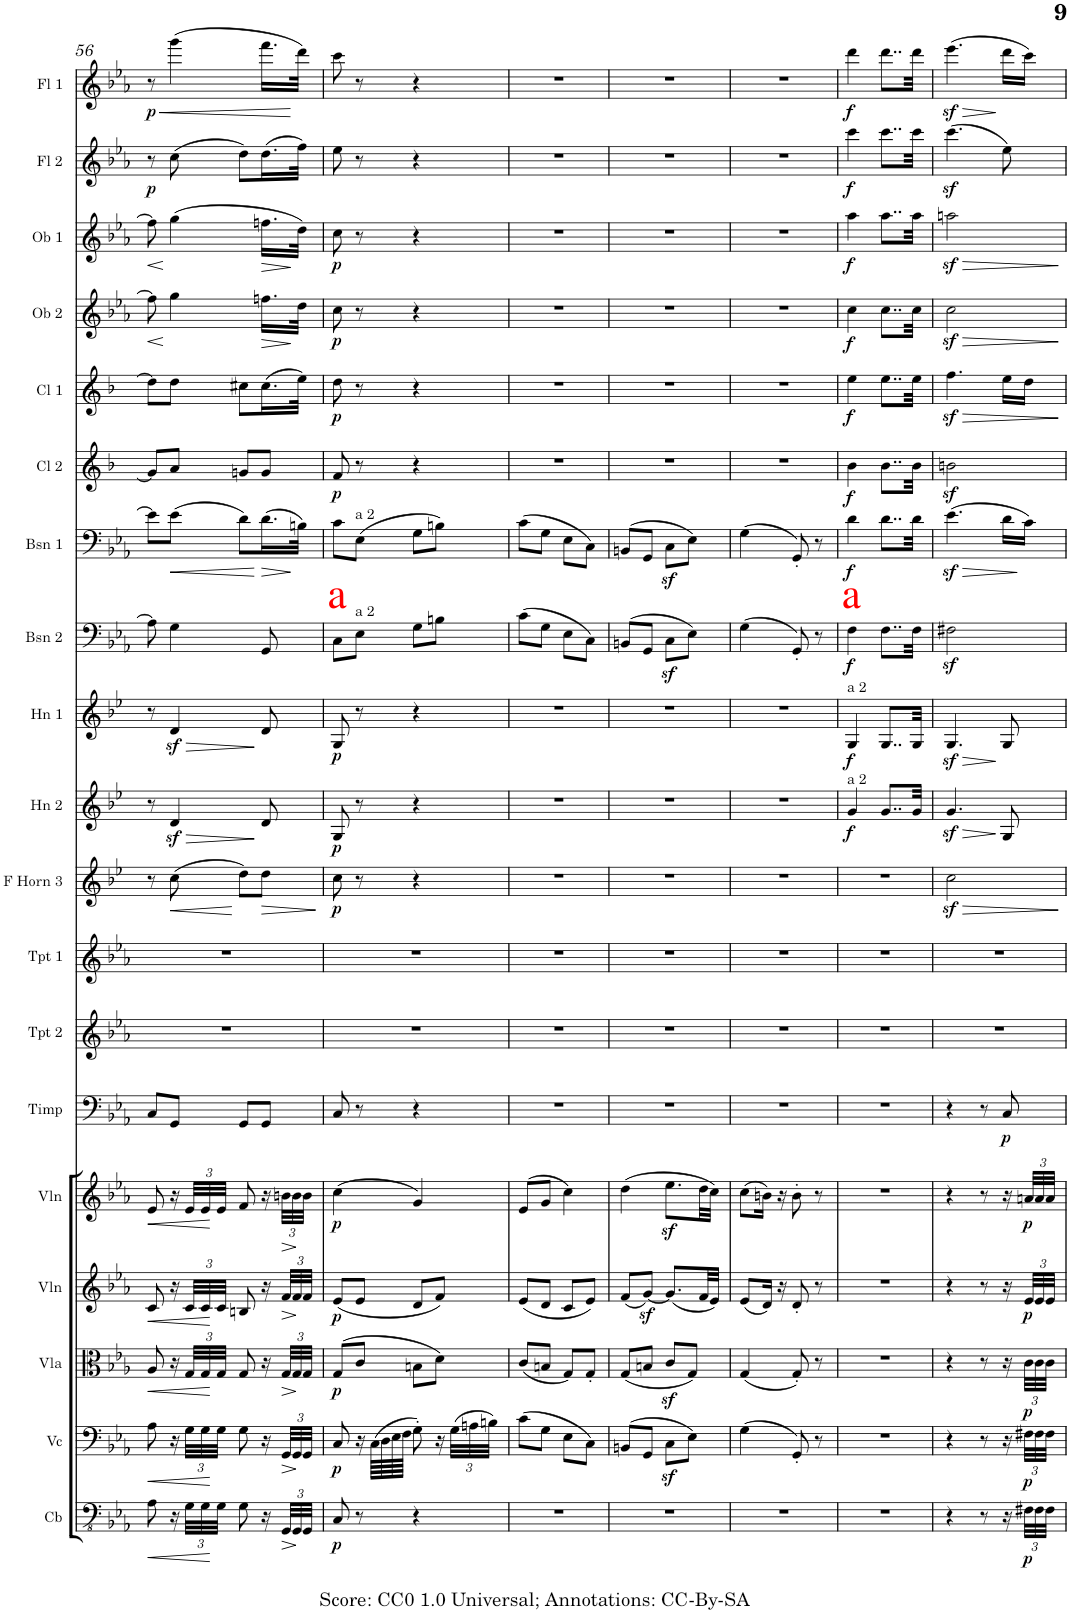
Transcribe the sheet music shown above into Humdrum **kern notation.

**kern	**dynam	**kern	**dynam	**kern	**dynam	**kern	**dynam	**kern	**dynam	**kern	**dynam	**kern	**kern	**kern	**dynam	**kern	**dynam	**kern	**dynam	**kern	**dynam	**kern	**text	**dynam	**kern	**dynam	**kern	**dynam	**kern	**dynam	**kern	**dynam	**kern	**dynam	**kern	**dynam
*part19	*part19	*part18	*part18	*part17	*part17	*part16	*part16	*part15	*part15	*part14	*part14	*part13	*part12	*part11	*part11	*part10	*part10	*part9	*part9	*part8	*part8	*part7	*part7	*part7	*part6	*part6	*part5	*part5	*part4	*part4	*part3	*part3	*part2	*part2	*part1	*part1
*staff19	*staff19	*staff18	*staff18	*staff17	*staff17	*staff16	*staff16	*staff15	*staff15	*staff14	*staff14	*staff13	*staff12	*staff11	*staff11	*staff10	*staff10	*staff9	*staff9	*staff8	*staff8	*staff7	*staff7	*staff7	*staff6	*staff6	*staff5	*staff5	*staff4	*staff4	*staff3	*staff3	*staff2	*staff2	*staff1	*staff1
*I"Contrabass	*	*I"Violoncello	*	*I"Viola	*	*I"Violin	*	*I"Violin	*	*I"Timpani	*	*I"C Trumpet 2	*I"C Trumpet 1	*I"F Horn 3	*	*I"F Horn 2	*	*I"F Horn 1	*	*I"Bassoon 2	*	*I"Bassoon 1	*	*	*I"Bb Clarinet 2	*	*I"Bb Clarinet 1	*	*I"Oboe 2	*	*I"Oboe 1	*	*I"Flute 2	*	*I"Flute 1	*
*I'Cb	*	*I'Vc	*	*I'Vla	*	*I'Vln	*	*I'Vln	*	*I'Timp	*	*I'Tpt 2	*I'Tpt 1	*I'F Horn 3	*	*I'Hn 2	*	*I'Hn 1	*	*I'Bsn 2	*	*I'Bsn 1	*	*	*I'Cl 2	*	*I'Cl 1	*	*I'Ob 2	*	*I'Ob 1	*	*I'Fl 2	*	*I'Fl 1	*
!!LO:PB:g=z
*clefFv4	*	*clefF4	*	*clefC3	*	*clefG2	*	*clefG2	*	*clefF4	*	*clefG2	*clefG2	*clefG2	*	*clefG2	*	*clefG2	*	*clefF4	*	*clefF4	*	*	*clefG2	*	*clefG2	*	*clefG2	*	*clefG2	*	*clefG2	*	*clefG2	*
*	*	*	*	*	*	*	*	*	*	*	*	*	*	*Trd4c7	*	*Trd4c7	*	*Trd4c7	*	*	*	*	*	*	*Trd1c2	*	*Trd1c2	*	*	*	*	*	*	*	*	*
*k[b-e-a-]	*	*k[b-e-a-]	*	*k[b-e-a-]	*	*k[b-e-a-]	*	*k[b-e-a-]	*	*k[b-e-a-]	*	*k[b-e-a-]	*k[b-e-a-]	*k[b-e-]	*	*k[b-e-]	*	*k[b-e-]	*	*k[b-e-a-]	*	*k[b-e-a-]	*	*	*k[b-]	*	*k[b-]	*	*k[b-e-a-]	*	*k[b-e-a-]	*	*k[b-e-a-]	*	*k[b-e-a-]	*
*M2/4	*	*M2/4	*	*M2/4	*	*M2/4	*	*M2/4	*	*M2/4	*	*M2/4	*M2/4	*M2/4	*	*M2/4	*	*M2/4	*	*M2/4	*	*M2/4	*	*	*M2/4	*	*M2/4	*	*M2/4	*	*M2/4	*	*M2/4	*	*M2/4	*
=56	=56	=56	=56	=56	=56	=56	=56	=56	=56	=56	=56	=56	=56	=56	=56	=56	=56	=56	=56	=56	=56	=56	=56	=56	=56	=56	=56	=56	=56	=56	=56	=56	=56	=56	=56	=56
!	!LO:HP:b	!	!LO:HP:b	!	!LO:HP:b	!	!LO:HP:b	!	!LO:HP:b	!	!	!	!	!	!	!	!	!	!	!	!	!	!	!	!	!	!	!	!	!LO:HP:b	!	!LO:HP:b	!	!LO:DY:b	!	!LO:HP:b
!	!	!	!	!	!	!	!	!	!	!	!	!	!	!	!	!	!	!	!	!	!	!	!	!	!	!	!	!	!	!	!	!	!	!	!	!LO:DY:n=1:b
8AA-\	<	8A-\	<	8A-/	<	8c/	<	8e-/	<	8C/L	.	2r	2r	8r	.	8r	.	8r	.	8A-\]	.	8e-\L]	.	.	8g#/L]	.	8dd\L]	.	8ff#\]	<	8ff#\]	<	8r	p	8r	< p
!	!	!	!	!	!	!	!	!	!	!	!	!	!	!	!LO:HP:b	!	!LO:HP:b	!	!LO:HP:b	!	!	!	!	!LO:HP:b	!	!	!	!	!	!	!	!	!	!	!	!
16r	.	16r	.	16r	.	16r	.	16r	.	8GG/J	.	.	.	(8cc\	<	4dz</	>	4dz</	>	4G\	.	(8e-\J	.	<	8a/J	.	8dd\J	.	4gg\	[	(4gg\	[	(8cc\	.	(4ggg\	.
*Xbrackettup	*	*Xbrackettup	*	*Xbrackettup	*	*Xbrackettup	*	*Xbrackettup	*	*	*	*	*	*	*	*	*	*	*	*	*	*	*	*	*	*	*	*	*	*	*	*	*	*	*	*
48GG\LLL	.	48G\LLL	.	48G/LLL	.	48c/LLL	.	48e-/LLL	.	.	.	.	.	.	.	.	.	.	.	.	.	.	.	.	.	.	.	.	.	.	.	.	.	.	.	.
48GG\	.	48G\	.	48G/	.	48c/	.	48e-/	.	.	.	.	.	.	.	.	.	.	.	.	.	.	.	.	.	.	.	.	.	.	.	.	.	.	.	.
48GG\JJJ	[	48G\JJJ	[	48G/JJJ	[	48c/JJJ	[	48e-/JJJ	[	.	.	.	.	.	.	.	.	.	.	.	.	.	.	.	.	.	.	.	.	.	.	.	.	.	.	.
8GG\	.	8G\	.	8G/	.	8Bn/	.	8f/	.	8GG/L	.	.	.	8dd\L)	[	.	.	.	.	.	.	8d\L)	.	.	8gn/L	.	8cc#X\L	.	.	.	.	.	8dd\L)	.	.	.
!	!	!	!	!	!	!	!	!	!	!	!	!	!	!	!LO:HP:b	!	!	!	!	!	!	!	!	!LO:HP:n=1:b	!	!	!	!	!	!LO:HP:b	!	!LO:HP:b	!	!	!	!
16r	.	16r	.	16r	.	16r	.	16r	.	8GG/J	.	.	.	8dd\J	>	8d/	]	8d/	]	8GG/	.	(16.d\L	.	[ >	8g/J	.	(16.cc#\L	.	16.ffn\LL	>	16.ffn\LL	>	(16.dd\L	.	16.fff\LL	.
!	!LO:HP:b	!	!LO:HP:b	!	!LO:HP:b	!	!LO:HP:b	!	!LO:HP:b	!	!	!	!	!	!	!	!	!	!	!	!	!	!	!	!	!	!	!	!	!	!	!	!	!	!	!
48GGG/LLL	>	48GG/LLL	>	48G/LLL	>	48f/LLL	>	48bn\LLL	>	.	.	.	.	.	.	.	.	.	.	.	.	.	.	.	.	.	.	.	.	.	.	.	.	.	.	.
48GGG/	.	48GG/	.	48G/	.	48f/	.	48b\	.	.	.	.	.	.	.	.	.	.	.	.	.	.	.	.	.	.	.	.	.	.	.	.	.	.	.	.
.	.	.	.	.	.	.	.	.	.	.	.	.	.	.	.	.	.	.	.	.	.	32Bn\JJk)	.	]	.	.	32ee\JJk)	.	32dd\JJk	]	32dd\JJk)	]	32ff\JJk)	.	32ddd\JJk)	[
48GGG/JJJ	]	48GG/JJJ	]	48G/JJJ	]	48f/JJJ	]	48b\JJJ	]	.	.	.	.	.	.	.	.	.	.	.	.	.	.	.	.	.	.	.	.	.	.	.	.	.	.	.
.	.	.	.	.	.	.	.	.	.	.	.	.	.	.	]	.	.	.	.	.	.	.	.	.	.	.	.	.	.	.	.	.	.	.	.	.
=57	=57	=57	=57	=57	=57	=57	=57	=57	=57	=57	=57	=57	=57	=57	=57	=57	=57	=57	=57	=57	=57	=57	=57	=57	=57	=57	=57	=57	=57	=57	=57	=57	=57	=57	=57	=57
!	!LO:DY:b	!	!LO:DY:b	!	!LO:DY:b	!	!LO:DY:b	!	!LO:DY:b	!	!	!	!	!	!LO:DY:b	!	!LO:DY:b	!	!LO:DY:b	!	!	!	!LO:LY:b:color=#FF0000	!	!	!LO:DY:b	!	!LO:DY:b	!	!LO:DY:b	!	!LO:DY:b	!	!	!	!
8CC/	p	8C/	p	(8G/L	p	(8e-/L	p	(4cc\	p	8C/	.	2r	2r	8cc\	p	8G/	p	8G/	p	8C\L	.	8c\L	a	.	8f/	p	8dd\	p	8cc\	p	8cc\	p	8ee-\	.	8ccc\	.
!	!	!	!	!	!	!	!	!	!	!	!	!	!	!	!	!	!	!	!	!	!	!LO:TX:a:t=a 2	!	!	!	!	!	!	!	!	!	!	!	!	!	!
!	!	!	!	!	!	!	!	!	!	!	!	!	!	!	!	!	!	!	!	!LO:TX:a:t=a 2	!	!	!	!	!	!	!	!	!	!	!	!	!	!	!	!
8r	.	16r	.	8c/J	.	8e-/J	.	.	.	8r	.	.	.	8r	.	8r	.	8r	.	8E-\J	.	(8E-\J	.	.	8r	.	8r	.	8r	.	8r	.	8r	.	8r	.
.	.	(64C\LLLL	.	.	.	.	.	.	.	.	.	.	.	.	.	.	.	.	.	.	.	.	.	.	.	.	.	.	.	.	.	.	.	.	.	.
.	.	64D\	.	.	.	.	.	.	.	.	.	.	.	.	.	.	.	.	.	.	.	.	.	.	.	.	.	.	.	.	.	.	.	.	.	.
.	.	64E-\	.	.	.	.	.	.	.	.	.	.	.	.	.	.	.	.	.	.	.	.	.	.	.	.	.	.	.	.	.	.	.	.	.	.
.	.	64F\JJJJ	.	.	.	.	.	.	.	.	.	.	.	.	.	.	.	.	.	.	.	.	.	.	.	.	.	.	.	.	.	.	.	.	.	.
4r	.	8G'\)	.	8Bn\L	.	8d/L	.	4g/)	.	4r	.	.	.	4r	.	4r	.	4r	.	8G\L	.	8G\L	.	.	4r	.	4r	.	4r	.	4r	.	4r	.	4r	.
.	.	16r	.	8d\J)	.	8f/J)	.	.	.	.	.	.	.	.	.	.	.	.	.	8Bn\J	.	8Bn\J)	.	.	.	.	.	.	.	.	.	.	.	.	.	.
.	.	(48G\LLL	.	.	.	.	.	.	.	.	.	.	.	.	.	.	.	.	.	.	.	.	.	.	.	.	.	.	.	.	.	.	.	.	.	.
.	.	48An\	.	.	.	.	.	.	.	.	.	.	.	.	.	.	.	.	.	.	.	.	.	.	.	.	.	.	.	.	.	.	.	.	.	.
.	.	48Bn\JJJ)	.	.	.	.	.	.	.	.	.	.	.	.	.	.	.	.	.	.	.	.	.	.	.	.	.	.	.	.	.	.	.	.	.	.
=58	=58	=58	=58	=58	=58	=58	=58	=58	=58	=58	=58	=58	=58	=58	=58	=58	=58	=58	=58	=58	=58	=58	=58	=58	=58	=58	=58	=58	=58	=58	=58	=58	=58	=58	=58	=58
2r	.	(8c\L	.	(8c/L	.	(8e-/L	.	(8e-/L	.	2r	.	2r	2r	2r	.	2r	.	2r	.	(8c\L	.	(8c\L	.	.	2r	.	2r	.	2r	.	2r	.	2r	.	2r	.
.	.	8G\J	.	8Bn/J	.	8d/J	.	8g/J	.	.	.	.	.	.	.	.	.	.	.	8G\J	.	8G\J	.	.	.	.	.	.	.	.	.	.	.	.	.	.
.	.	8E-\L	.	8G/L)	.	8c/L	.	4cc\)	.	.	.	.	.	.	.	.	.	.	.	8E-\L	.	8E-\L	.	.	.	.	.	.	.	.	.	.	.	.	.	.
.	.	8C\J)	.	8G'/J	.	8e-/J)	.	.	.	.	.	.	.	.	.	.	.	.	.	8C\J)	.	8C\J)	.	.	.	.	.	.	.	.	.	.	.	.	.	.
=59	=59	=59	=59	=59	=59	=59	=59	=59	=59	=59	=59	=59	=59	=59	=59	=59	=59	=59	=59	=59	=59	=59	=59	=59	=59	=59	=59	=59	=59	=59	=59	=59	=59	=59	=59	=59
2r	.	(8BBn/L	.	(8G/L	.	(8f/L	.	(4dd\	.	2r	.	2r	2r	2r	.	2r	.	2r	.	(8BBn/L	.	(8BBn/L	.	.	2r	.	2r	.	2r	.	2r	.	2r	.	2r	.
.	.	8GG/J	.	8Bn/J	.	[8gz</J)	.	.	.	.	.	.	.	.	.	.	.	.	.	8GG/J	.	8GG/J	.	.	.	.	.	.	.	.	.	.	.	.	.	.
.	.	8Cz<\L	.	8cz</L	.	(8.g/L]	.	8.ee-z<\L	.	.	.	.	.	.	.	.	.	.	.	8Cz<\L	.	8Cz<\L	.	.	.	.	.	.	.	.	.	.	.	.	.	.
.	.	8E-\J)	.	8G/J)	.	.	.	.	.	.	.	.	.	.	.	.	.	.	.	8E-\J)	.	8E-\J)	.	.	.	.	.	.	.	.	.	.	.	.	.	.
.	.	.	.	.	.	32f/LL	.	32dd\LL	.	.	.	.	.	.	.	.	.	.	.	.	.	.	.	.	.	.	.	.	.	.	.	.	.	.	.	.
.	.	.	.	.	.	32e-/JJJ)	.	32cc\JJJ)	.	.	.	.	.	.	.	.	.	.	.	.	.	.	.	.	.	.	.	.	.	.	.	.	.	.	.	.
=60	=60	=60	=60	=60	=60	=60	=60	=60	=60	=60	=60	=60	=60	=60	=60	=60	=60	=60	=60	=60	=60	=60	=60	=60	=60	=60	=60	=60	=60	=60	=60	=60	=60	=60	=60	=60
2r	.	(4G\	.	(4G/	.	(8e-/L	.	(8cc\L	.	2r	.	2r	2r	2r	.	2r	.	2r	.	(4G\	.	(4G\	.	.	2r	.	2r	.	2r	.	2r	.	2r	.	2r	.
.	.	.	.	.	.	16d/Jk)	.	16bn\Jk)	.	.	.	.	.	.	.	.	.	.	.	.	.	.	.	.	.	.	.	.	.	.	.	.	.	.	.	.
.	.	.	.	.	.	16r	.	16r	.	.	.	.	.	.	.	.	.	.	.	.	.	.	.	.	.	.	.	.	.	.	.	.	.	.	.	.
.	.	8GG'/)	.	8G'/)	.	8d'/	.	8b'\	.	.	.	.	.	.	.	.	.	.	.	8GG'/)	.	8GG'/)	.	.	.	.	.	.	.	.	.	.	.	.	.	.
.	.	8r	.	8r	.	8r	.	8r	.	.	.	.	.	.	.	.	.	.	.	8r	.	8r	.	.	.	.	.	.	.	.	.	.	.	.	.	.
=61	=61	=61	=61	=61	=61	=61	=61	=61	=61	=61	=61	=61	=61	=61	=61	=61	=61	=61	=61	=61	=61	=61	=61	=61	=61	=61	=61	=61	=61	=61	=61	=61	=61	=61	=61	=61
!	!	!	!	!	!	!	!	!	!	!	!	!	!	!	!	!	!	!LO:TX:a:t=a 2	!	!	!	!	!	!	!	!	!	!	!	!	!	!	!	!	!	!
!	!	!	!	!	!	!	!	!	!	!	!	!	!	!	!	!LO:TX:a:t=a 2	!	!	!	!	!	!	!	!	!	!	!	!	!	!	!	!	!	!	!	!
!	!	!	!	!	!	!	!	!	!	!	!	!	!	!	!	!	!LO:DY:b	!	!LO:DY:b	!	!LO:DY:b	!	!LO:LY:b:color=#FF0000	!LO:DY:b	!	!LO:DY:b	!	!LO:DY:b	!	!LO:DY:b	!	!LO:DY:b	!	!LO:DY:b	!	!LO:DY:b
2r	.	2r	.	2r	.	2r	.	2r	.	2r	.	2r	2r	2r	.	4g/	f	4G/	f	4F\	f	4d\	a	f	4b-\	f	4ee\	f	4cc\	f	4aa-\	f	4ccc\	f	4ddd\	f
.	.	.	.	.	.	.	.	.	.	.	.	.	.	.	.	8..g/L	.	8..G/L	.	8..F\L	.	8..d\L	.	.	8..b-\L	.	8..ee\L	.	8..cc\L	.	8..aa-\L	.	8..ccc\L	.	8..ddd\L	.
.	.	.	.	.	.	.	.	.	.	.	.	.	.	.	.	32g/Jkk	.	32G/Jkk	.	32F\Jkk	.	32d\Jkk	.	.	32b-\Jkk	.	32ee\Jkk	.	32cc\Jkk	.	32aa-\Jkk	.	32ccc\Jkk	.	32ddd\Jkk	.
=62	=62	=62	=62	=62	=62	=62	=62	=62	=62	=62	=62	=62	=62	=62	=62	=62	=62	=62	=62	=62	=62	=62	=62	=62	=62	=62	=62	=62	=62	=62	=62	=62	=62	=62	=62	=62
!	!	!	!	!	!	!	!	!	!	!	!	!	!	!	!LO:HP:b	!	!LO:HP:b	!	!LO:HP:b	!	!	!	!	!LO:HP:b	!	!	!	!LO:HP:b	!	!LO:HP:b	!	!LO:HP:b	!	!	!	!LO:HP:b
4r	.	4r	.	4r	.	4r	.	4r	.	4r	.	2r	2r	2ccz<\	>	4.gz</	>	4.Gz</	>	2F#Xz<\	.	(4.e-z<\	.	>	2bnz<\	.	4.ffz<\	>	2ccz<\	>	2aanz<\	>	(4.cccz<\	.	(4.eee-z<\	>
8r	.	8r	.	8r	.	8r	.	8r	.	8r	.	.	.	.	.	.	.	.	.	.	.	.	.	.	.	.	.	.	.	.	.	.	.	.	.	.
!	!	!	!	!	!	!	!	!	!	!	!LO:DY:b	!	!	!	!	!	!	!	!	!	!	!	!	!	!	!	!	!	!	!	!	!	!	!	!	!
16r	.	16r	.	16r	.	16r	.	16r	.	8C/	p	.	.	.	.	8G/	]	8G/	]	.	.	16d\LL	.	.	.	.	16ee\LL	.	.	.	.	.	8ee-\)	.	16ddd\LL	]
!	!LO:DY:b	!	!LO:DY:b	!	!LO:DY:b	!	!LO:DY:b	!	!LO:DY:b	!	!	!	!	!	!	!	!	!	!	!	!	!	!	!	!	!	!	!	!	!	!	!	!	!	!	!
48FF#X\LLL	p	48F#X\LLL	p	48c\LLL	p	48e-/LLL	p	48an/LLL	p	.	.	.	.	.	.	.	.	.	.	.	.	16c\JJ)	.	]	.	.	16dd\JJ	.	.	.	.	.	.	.	16ccc\JJ)	.
48FF#\	.	48F#\	.	48c\	.	48e-/	.	48a/	.	.	.	.	.	.	.	.	.	.	.	.	.	.	.	.	.	.	.	.	.	.	.	.	.	.	.	.
48FF#\JJJ	.	48F#\JJJ	.	48c\JJJ	.	48e-/JJJ	.	48a/JJJ	.	.	.	.	.	.	.	.	.	.	.	.	.	.	.	.	.	.	.	.	.	.	.	.	.	.	.	.
.	.	.	.	.	.	.	.	.	.	.	.	.	.	.	]	.	.	.	.	.	.	.	.	.	.	.	.	]	.	]	.	]	.	.	.	.
=	=	=	=	=	=	=	=	=	=	=	=	=	=	=	=	=	=	=	=	=	=	=	=	=	=	=	=	=	=	=	=	=	=	=	=	=
*-	*-	*-	*-	*-	*-	*-	*-	*-	*-	*-	*-	*-	*-	*-	*-	*-	*-	*-	*-	*-	*-	*-	*-	*-	*-	*-	*-	*-	*-	*-	*-	*-	*-	*-	*-	*-
